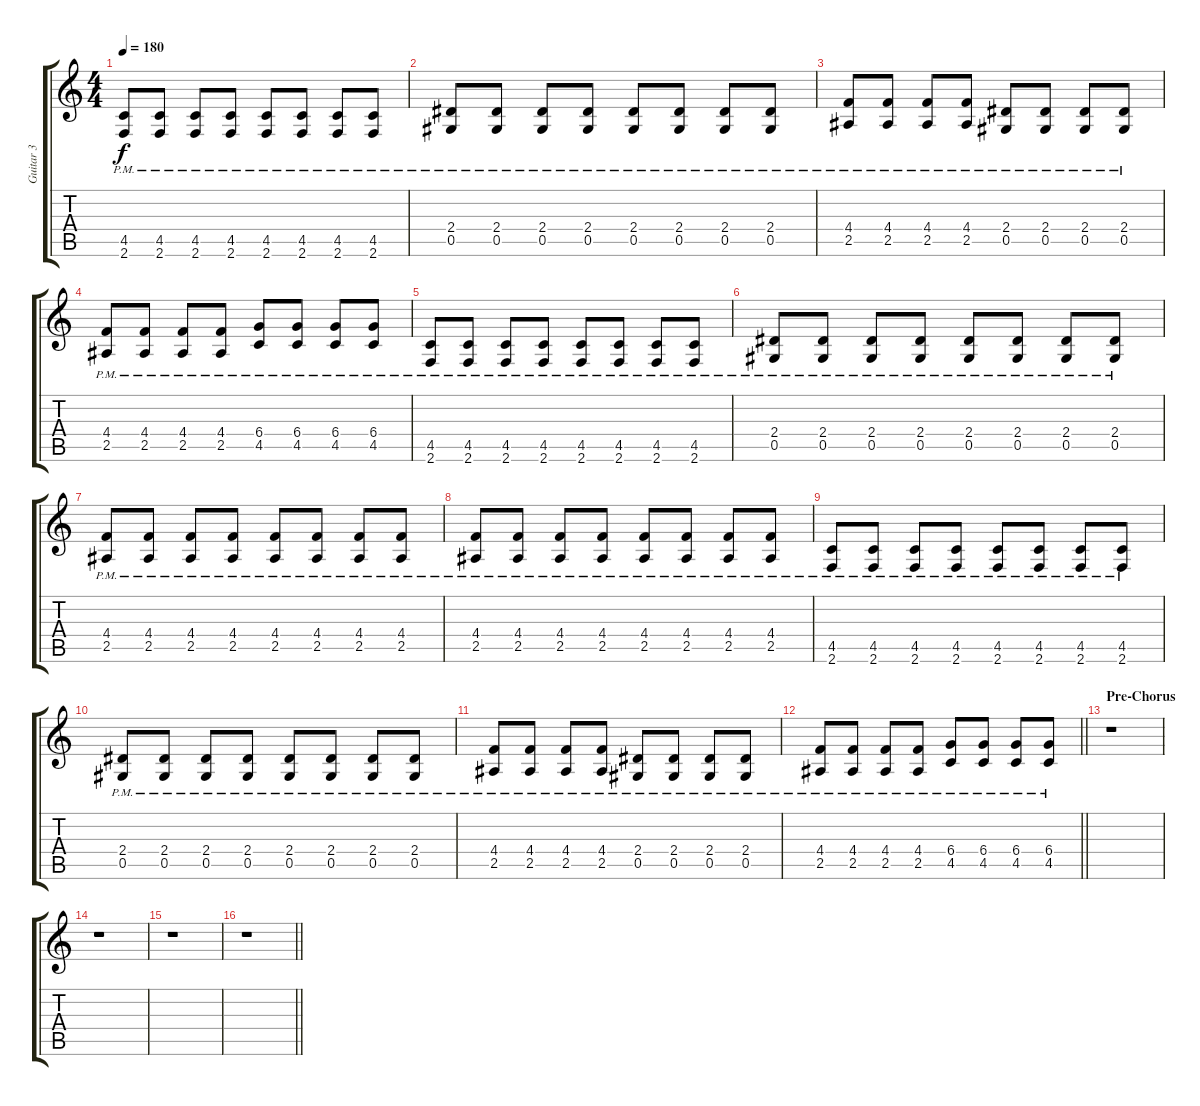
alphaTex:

\track ("Guitar 3" "Guitar 3") {instrument distortionguitar}
\staff {score tabs}
\tuning (Eb4 Bb3 Gb3 Db3 Ab2 Eb2) {hide}
\ts (4 4)
\tempo 180
\clef g2
\ks c
(4.5{pm} 2.6{pm}).8{dy f} (4.5{pm} 2.6{pm}).8 (4.5{pm} 2.6{pm}).8 (4.5{pm} 2.6{pm}).8 (4.5{pm} 2.6{pm}).8 (4.5{pm} 2.6{pm}).8 (4.5{pm} 2.6{pm}).8 (4.5{pm} 2.6{pm}).8 |
(2.4{pm} 0.5{pm}).8 (2.4{pm} 0.5{pm}).8 (2.4{pm} 0.5{pm}).8 (2.4{pm} 0.5{pm}).8 (2.4{pm} 0.5{pm}).8 (2.4{pm} 0.5{pm}).8 (2.4{pm} 0.5{pm}).8 (2.4{pm} 0.5{pm}).8 |
(4.4{pm} 2.5{pm}).8 (4.4{pm} 2.5{pm}).8 (4.4{pm} 2.5{pm}).8 (4.4{pm} 2.5{pm}).8 (2.4{pm} 0.5{pm}).8 (2.4{pm} 0.5{pm}).8 (2.4{pm} 0.5{pm}).8 (2.4{pm} 0.5{pm}).8 |
(4.4{pm} 2.5{pm}).8 (4.4{pm} 2.5{pm}).8 (4.4{pm} 2.5{pm}).8 (4.4{pm} 2.5{pm}).8 (6.4{pm} 4.5{pm}).8 (6.4{pm} 4.5{pm}).8 (6.4{pm} 4.5{pm}).8 (6.4{pm} 4.5{pm}).8 |
(4.5{pm} 2.6{pm}).8 (4.5{pm} 2.6{pm}).8 (4.5{pm} 2.6{pm}).8 (4.5{pm} 2.6{pm}).8 (4.5{pm} 2.6{pm}).8 (4.5{pm} 2.6{pm}).8 (4.5{pm} 2.6{pm}).8 (4.5{pm} 2.6{pm}).8 |
(2.4{pm} 0.5{pm}).8 (2.4{pm} 0.5{pm}).8 (2.4{pm} 0.5{pm}).8 (2.4{pm} 0.5{pm}).8 (2.4{pm} 0.5{pm}).8 (2.4{pm} 0.5{pm}).8 (2.4{pm} 0.5{pm}).8 (2.4{pm} 0.5{pm}).8 |
(4.4{pm} 2.5{pm}).8 (4.4{pm} 2.5{pm}).8 (4.4{pm} 2.5{pm}).8 (4.4{pm} 2.5{pm}).8 (4.4{pm} 2.5{pm}).8 (4.4{pm} 2.5{pm}).8 (4.4{pm} 2.5{pm}).8 (4.4{pm} 2.5{pm}).8 |
(4.4{pm} 2.5{pm}).8 (4.4{pm} 2.5{pm}).8 (4.4{pm} 2.5{pm}).8 (4.4{pm} 2.5{pm}).8 (4.4{pm} 2.5{pm}).8 (4.4{pm} 2.5{pm}).8 (4.4{pm} 2.5{pm}).8 (4.4{pm} 2.5{pm}).8 |
(4.5{pm} 2.6{pm}).8 (4.5{pm} 2.6{pm}).8 (4.5{pm} 2.6{pm}).8 (4.5{pm} 2.6{pm}).8 (4.5{pm} 2.6{pm}).8 (4.5{pm} 2.6{pm}).8 (4.5{pm} 2.6{pm}).8 (4.5{pm} 2.6{pm}).8 |
(2.4{pm} 0.5{pm}).8 (2.4{pm} 0.5{pm}).8 (2.4{pm} 0.5{pm}).8 (2.4{pm} 0.5{pm}).8 (2.4{pm} 0.5{pm}).8 (2.4{pm} 0.5{pm}).8 (2.4{pm} 0.5{pm}).8 (2.4{pm} 0.5{pm}).8 |
(4.4{pm} 2.5{pm}).8 (4.4{pm} 2.5{pm}).8 (4.4{pm} 2.5{pm}).8 (4.4{pm} 2.5{pm}).8 (2.4{pm} 0.5{pm}).8 (2.4{pm} 0.5{pm}).8 (2.4{pm} 0.5{pm}).8 (2.4{pm} 0.5{pm}).8 |
\barLineRight lightlight
(4.4{pm} 2.5{pm}).8 (4.4{pm} 2.5{pm}).8 (4.4{pm} 2.5{pm}).8 (4.4{pm} 2.5{pm}).8 (6.4{pm} 4.5{pm}).8 (6.4{pm} 4.5{pm}).8 (6.4{pm} 4.5{pm}).8 (6.4{pm} 4.5{pm}).8 |
\section ("" "Pre-Chorus")
r.1 |
r.1 |
r.1 |
\barLineRight lightlight
r.1
